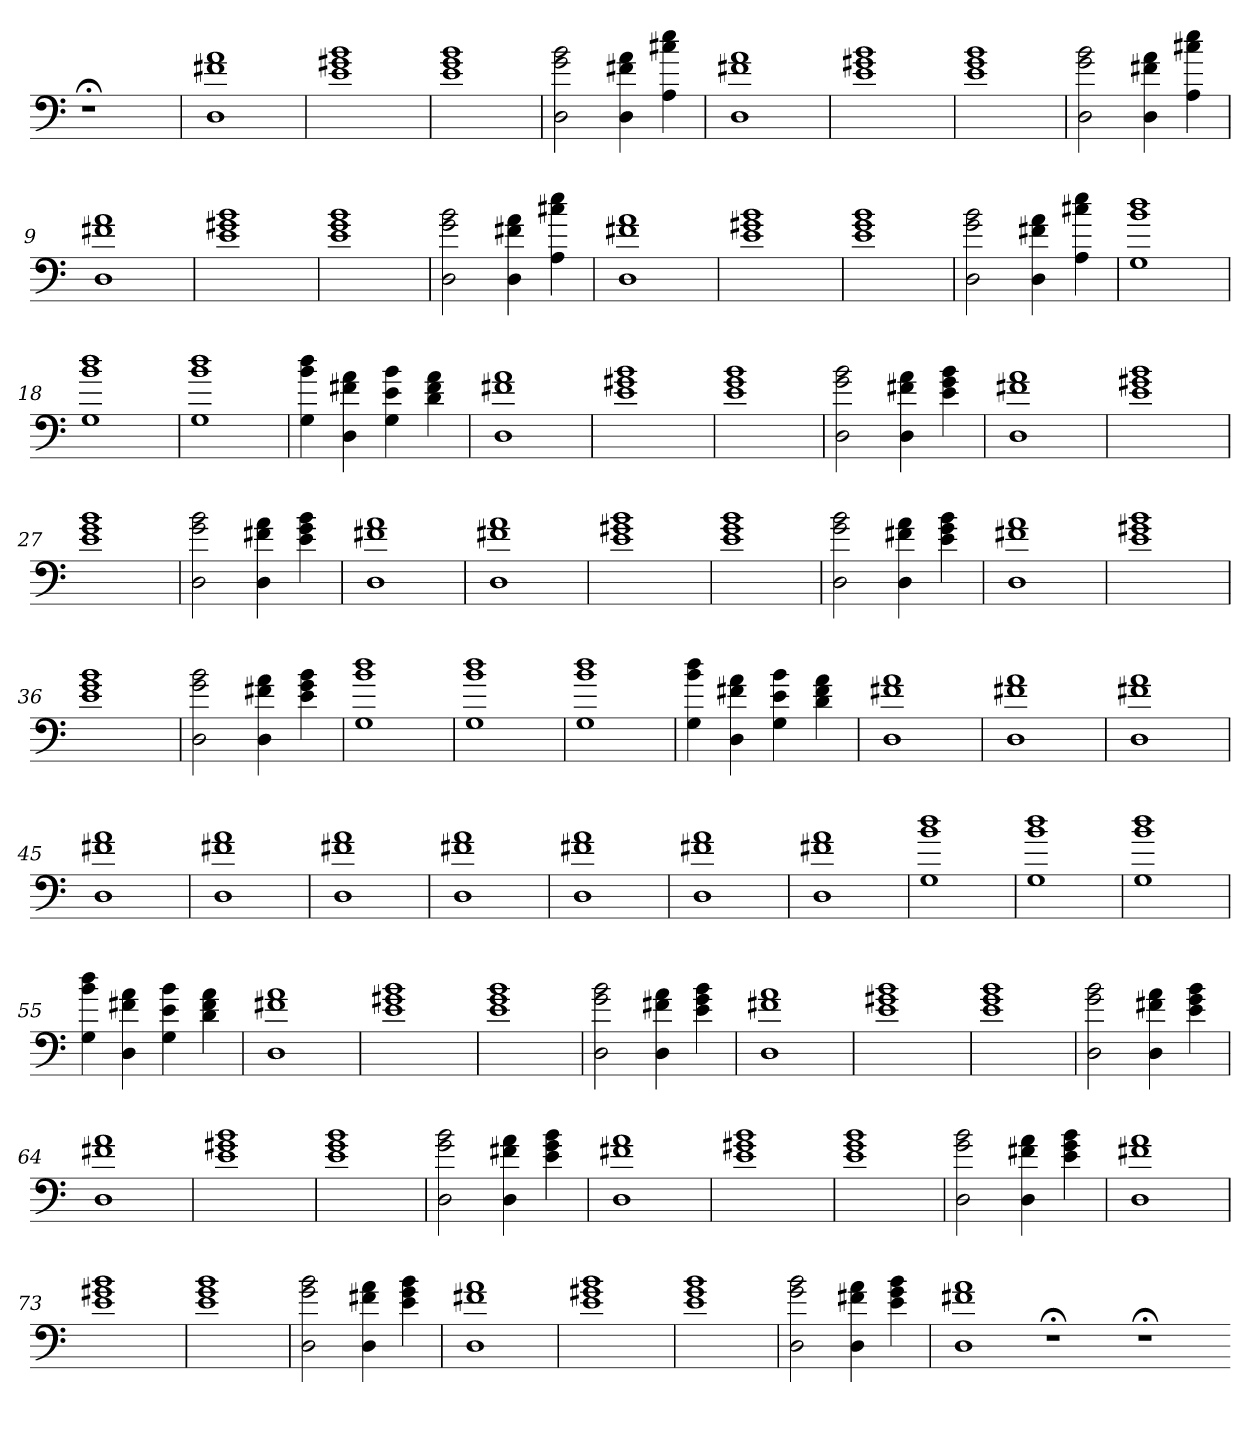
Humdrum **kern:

**kern
*part1
*staff1
=
1r;<
=1
1D 1f#X 1a
=2
1e 1g#X 1b
=3
1e 1g 1b
=4
2D 2g 2b
4D 4f#X 4a
4A 4cc#X 4ee
=5
1D 1f#X 1a
=6
1e 1g#X 1b
=7
1e 1g 1b
=8
2D 2g 2b
4D 4f#X 4a
4A 4cc#X 4ee
=9
1D 1f#X 1a
=10
1e 1g#X 1b
=11
1e 1g 1b
=12
2D 2g 2b
4D 4f#X 4a
4A 4cc#X 4ee
=13
1D 1f#X 1a
=14
1e 1g#X 1b
=15
1e 1g 1b
=16
2D 2g 2b
4D 4f#X 4a
4A 4cc#X 4ee
=17
1G 1b 1dd
=18
1G 1b 1dd
=19
1G 1b 1dd
=20
4G 4b 4dd
4D 4f#X 4a
4G 4e 4b
4d 4f# 4a
=21
1D 1f#X 1a
=22
1e 1g#X 1b
=23
1e 1g 1b
=24
2D 2g 2b
4D 4f#X 4a
4e 4g 4b
=25
1D 1f#X 1a
=26
1e 1g#X 1b
=27
1e 1g 1b
=28
2D 2g 2b
4D 4f#X 4a
4e 4g 4b
=29
1D 1f#X 1a
=30
1D 1f#X 1a
=31
1e 1g#X 1b
=32
1e 1g 1b
=33
2D 2g 2b
4D 4f#X 4a
4e 4g 4b
=34
1D 1f#X 1a
=35
1e 1g#X 1b
=36
1e 1g 1b
=37
2D 2g 2b
4D 4f#X 4a
4e 4g 4b
=38
1G 1b 1dd
=39
1G 1b 1dd
=40
1G 1b 1dd
=41
4G 4b 4dd
4D 4f#X 4a
4G 4e 4b
4d 4f# 4a
=42
1D 1f#X 1a
=43
1D 1f#X 1a
=44
1D 1f#X 1a
=45
1D 1f#X 1a
=46
1D 1f#X 1a
=47
1D 1f#X 1a
=48
1D 1f#X 1a
=49
1D 1f#X 1a
=50
1D 1f#X 1a
=51
1D 1f#X 1a
=52
1G 1b 1dd
=53
1G 1b 1dd
=54
1G 1b 1dd
=55
4G 4b 4dd
4D 4f#X 4a
4G 4e 4b
4d 4f# 4a
=56
1D 1f#X 1a
=57
1e 1g#X 1b
=58
1e 1g 1b
=59
2D 2g 2b
4D 4f#X 4a
4e 4g 4b
=60
1D 1f#X 1a
=61
1e 1g#X 1b
=62
1e 1g 1b
=63
2D 2g 2b
4D 4f#X 4a
4e 4g 4b
=64
1D 1f#X 1a
=65
1e 1g#X 1b
=66
1e 1g 1b
=67
2D 2g 2b
4D 4f#X 4a
4e 4g 4b
=68
1D 1f#X 1a
=69
1e 1g#X 1b
=70
1e 1g 1b
=71
2D 2g 2b
4D 4f#X 4a
4e 4g 4b
=72
1D 1f#X 1a
=73
1e 1g#X 1b
=74
1e 1g 1b
=75
2D 2g 2b
4D 4f#X 4a
4e 4g 4b
=76
1D 1f#X 1a
=77
1e 1g#X 1b
=78
1e 1g 1b
=79
2D 2g 2b
4D 4f#X 4a
4e 4g 4b
=80
1D 1f#X 1a
1r;<
1r;<
=-
*-
